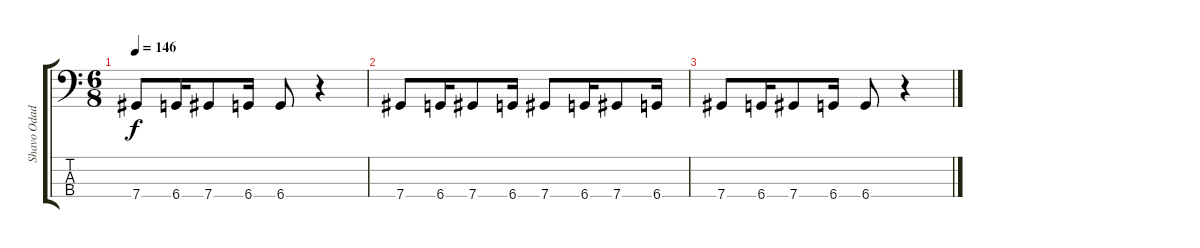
\track ("Shavo Odadjian" "Shavo Odad") {instrument electricbasspick}
\staff {score tabs}
\tuning (Gb2 Db2 Ab1 Db1) {hide}
\ts (6 8)
\tempo 146
\clef f4
\ks c
7.4.8{dy f} 6.4.16 7.4.8 6.4.16 6.4.8 r.4 |
7.4.8 6.4.16 7.4.8 6.4.16 7.4.8 6.4.16 7.4.8 6.4.16 |
7.4.8 6.4.16 7.4.8 6.4.16 6.4.8 r.4
